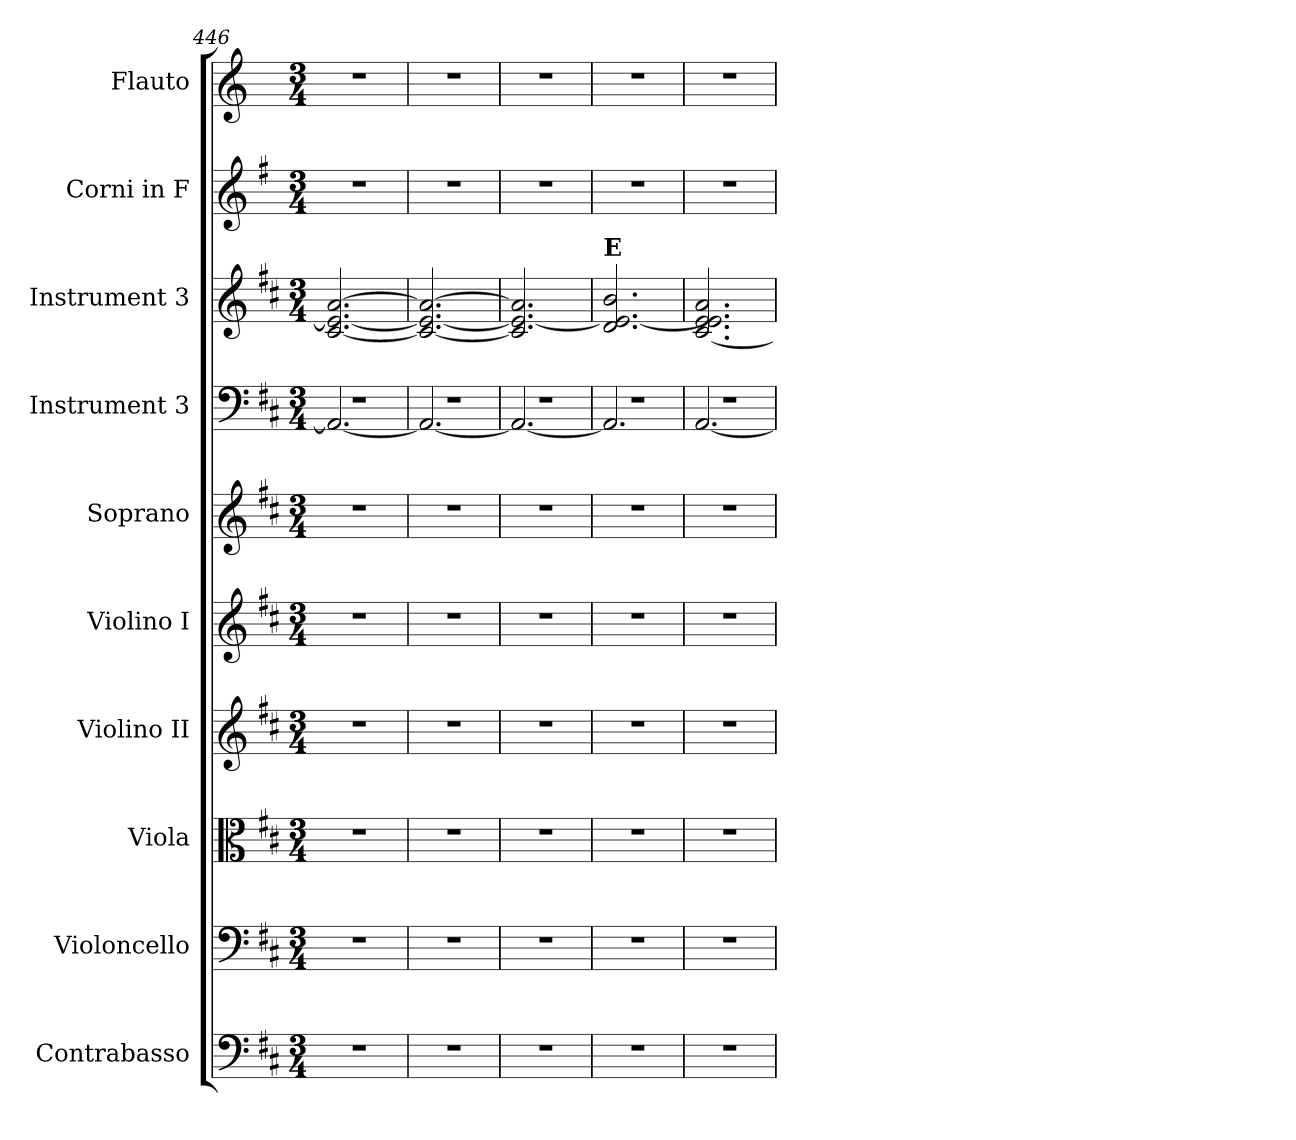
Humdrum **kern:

**kern	**kern	**kern	**kern	**kern	**kern	**kern	**kern	**kern	**kern
*part10	*part9	*part8	*part7	*part6	*part5	*part4	*part3	*part2	*part1
*staff10	*staff9	*staff8	*staff7	*staff6	*staff5	*staff4	*staff3	*staff2	*staff1
*I"Contrabasso	*I"Violoncello	*I"Viola	*I"Violino II	*I"Violino I	*I"Soprano	*I"Instrument 3	*I"Instrument 3	*I"Corni in F	*I"Flauto
*I'Cb.	*I'Vc.	*I'Vla.	*I'Vln. II	*I'Vln. I	*I'S	*	*	*I'Cor.	*I'Fl.
*clefF4	*clefF4	*clefC3	*clefG2	*clefG2	*clefG2	*clefF4	*clefG2	*clefG2	*clefG2
*ITrd1c2	*ITrd1c2	*ITrd1c2	*ITrd1c2	*ITrd1c2	*ITrd1c2	*ITrd1c2	*ITrd1c2	*ITrd4c7	*ITrd1c2
*k[]	*k[]	*k[]	*k[]	*k[]	*k[]	*k[]	*k[]	*k[]	*k[b-e-]
*C:	*C:	*C:	*C:	*C:	*C:	*C:	*C:	*C:	*B-:
*M3/4	*M3/4	*M3/4	*M3/4	*M3/4	*M3/4	*M3/4	*M3/4	*M3/4	*M3/4
=446	=446	=446	=446	=446	=446	=446	=446	=446	=446
*	*	*	*	*	*	*^	*	*	*
2.r	2.r	2.r	2.r	2.r	2.r	2.r	2.GG/_<	2.d/_< [<2.B/ [>2.g/	2.r	2.r
=447	=447	=447	=447	=447	=447	=447	=447	=447	=447	=447
2.r	2.r	2.r	2.r	2.r	2.r	2.r	2.GG/_<	2.d/_< 2.B/_< 2.g/_>	2.r	2.r
=448	=448	=448	=448	=448	=448	=448	=448	=448	=448	=448
2.r	2.r	2.r	2.r	2.r	2.r	2.r	2.GG/_<	2.d/_< 2.B/] 2.g/]	2.r	2.r
=449	=449	=449	=449	=449	=449	=449	=449	=449	=449	=449
!	!	!	!	!	!	!	!	!LO:TX:a:B:t=E	!	!
2.r	2.r	2.r	2.r	2.r	2.r	2.r	2.GG/]	2.a/ 2.c/ 2.d/_<	2.r	2.r
=450	=450	=450	=450	=450	=450	=450	=450	=450	=450	=450
2.r	2.r	2.r	2.r	2.r	2.r	2.r	[<2.GG/	2.d/ 2.d/] [<2.B/ 2.g/	2.r	2.r
*	*	*	*	*	*	*v	*v	*	*	*
=	=	=	=	=	=	=	=	=	=
*-	*-	*-	*-	*-	*-	*-	*-	*-	*-
